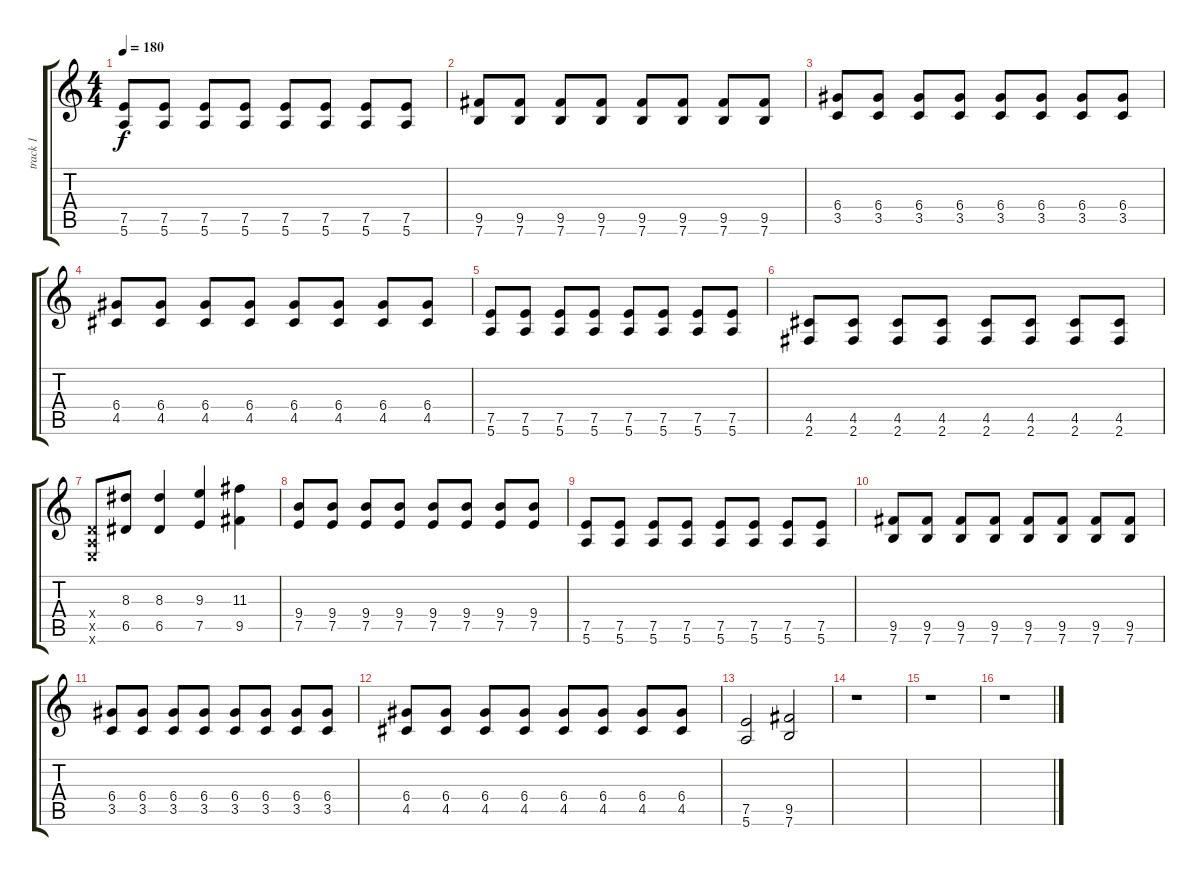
\track ("track 1" "track 1") {instrument overdrivenguitar}
\staff {score tabs}
\tuning (E4 B3 G3 D3 A2 E2) {hide}
\ts (4 4)
\tempo 180
\clef g2
\ks c
(7.5 5.6).8{dy f} (7.5 5.6).8 (7.5 5.6).8 (7.5 5.6).8 (7.5 5.6).8 (7.5 5.6).8 (7.5 5.6).8 (7.5 5.6).8 |
(9.5 7.6).8 (9.5 7.6).8 (9.5 7.6).8 (9.5 7.6).8 (9.5 7.6).8 (9.5 7.6).8 (9.5 7.6).8 (9.5 7.6).8 |
(6.4 3.5).8 (6.4 3.5).8 (6.4 3.5).8 (6.4 3.5).8 (6.4 3.5).8 (6.4 3.5).8 (6.4 3.5).8 (6.4 3.5).8 |
(6.4 4.5).8 (6.4 4.5).8 (6.4 4.5).8 (6.4 4.5).8 (6.4 4.5).8 (6.4 4.5).8 (6.4 4.5).8 (6.4 4.5).8 |
(7.5 5.6).8 (7.5 5.6).8 (7.5 5.6).8 (7.5 5.6).8 (7.5 5.6).8 (7.5 5.6).8 (7.5 5.6).8 (7.5 5.6).8 |
(4.5 2.6).8 (4.5 2.6).8 (4.5 2.6).8 (4.5 2.6).8 (4.5 2.6).8 (4.5 2.6).8 (4.5 2.6).8 (4.5 2.6).8 |
(0.4{x} 0.5{x} 0.6{x}).8 (8.3 6.5).8 (8.3 6.5).4 (9.3 7.5).4 (11.3 9.5).4 |
(9.4 7.5).8 (9.4 7.5).8 (9.4 7.5).8 (9.4 7.5).8 (9.4 7.5).8 (9.4 7.5).8 (9.4 7.5).8 (9.4 7.5).8 |
(7.5 5.6).8 (7.5 5.6).8 (7.5 5.6).8 (7.5 5.6).8 (7.5 5.6).8 (7.5 5.6).8 (7.5 5.6).8 (7.5 5.6).8 |
(9.5 7.6).8 (9.5 7.6).8 (9.5 7.6).8 (9.5 7.6).8 (9.5 7.6).8 (9.5 7.6).8 (9.5 7.6).8 (9.5 7.6).8 |
(6.4 3.5).8 (6.4 3.5).8 (6.4 3.5).8 (6.4 3.5).8 (6.4 3.5).8 (6.4 3.5).8 (6.4 3.5).8 (6.4 3.5).8 |
(6.4 4.5).8 (6.4 4.5).8 (6.4 4.5).8 (6.4 4.5).8 (6.4 4.5).8 (6.4 4.5).8 (6.4 4.5).8 (6.4 4.5).8 |
(7.5 5.6).2 (9.5 7.6).2 |
r.1 |
r.1 |
r.1
